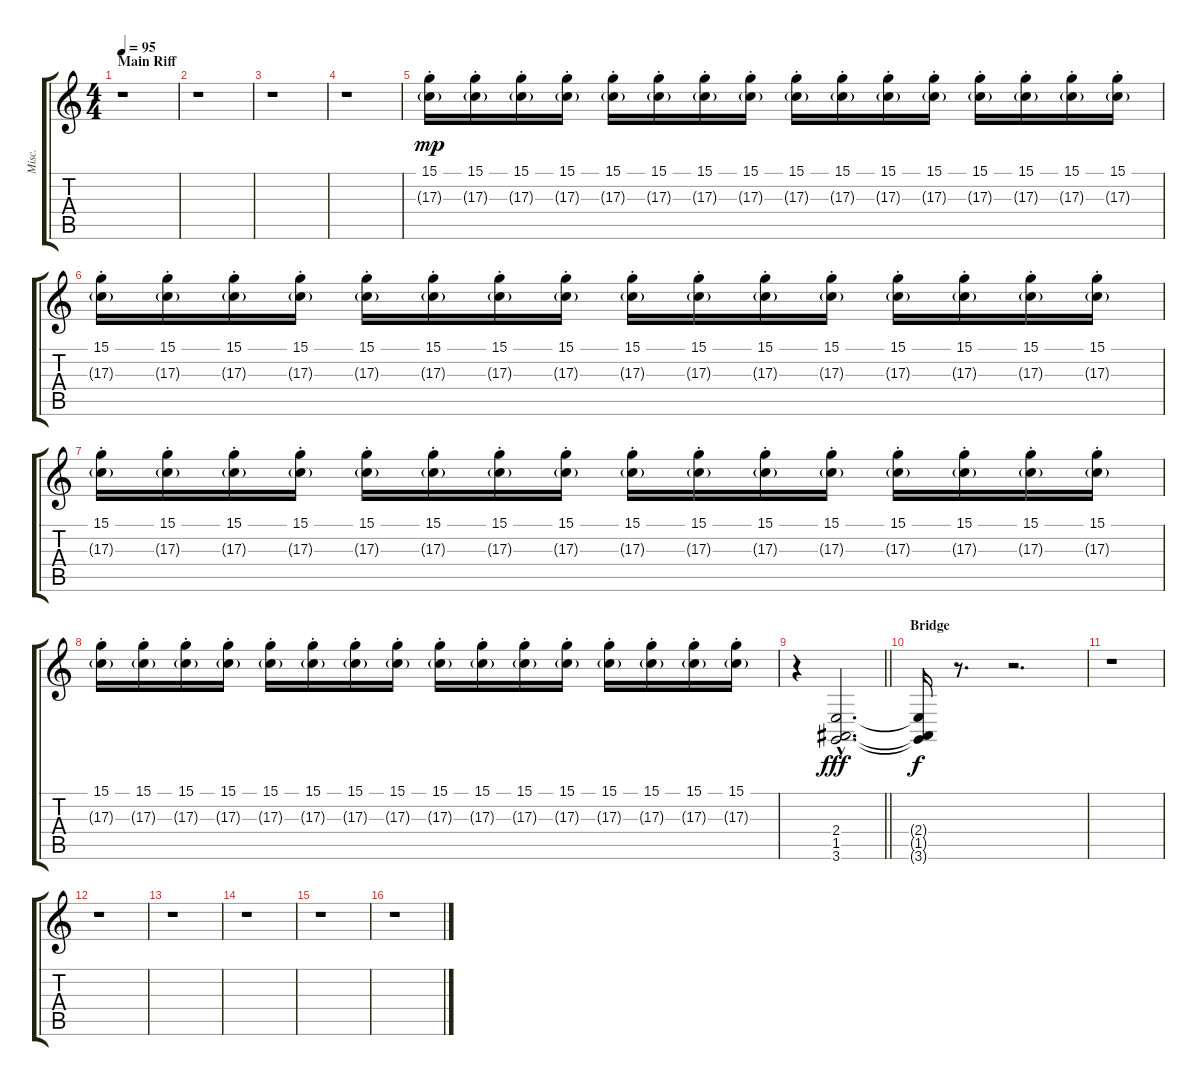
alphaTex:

\track ("Misc." "Misc.") {instrument pad7halo}
\staff {score tabs}
\tuning (E4 B3 G3 D3 A2 E2) {hide}
\ts (4 4)
\section ("" "Main Riff")
\tempo 95
\clef g2
\ks c
r.1{dy f} |
r.1 |
r.1 |
r.1 |
(15.1{st} 17.3{g st}).16{dy mp volume 8 instrument pad3polysynth} (15.1{st} 17.3{g st}).16 (15.1{st} 17.3{g st}).16 (15.1{st} 17.3{g st}).16 (15.1{st} 17.3{g st}).16 (15.1{st} 17.3{g st}).16 (15.1{st} 17.3{g st}).16 (15.1{st} 17.3{g st}).16 (15.1{st} 17.3{g st}).16 (15.1{st} 17.3{g st}).16 (15.1{st} 17.3{g st}).16 (15.1{st} 17.3{g st}).16 (15.1{st} 17.3{g st}).16 (15.1{st} 17.3{g st}).16 (15.1{st} 17.3{g st}).16 (15.1{st} 17.3{g st}).16 |
(15.1{st} 17.3{g st}).16 (15.1{st} 17.3{g st}).16 (15.1{st} 17.3{g st}).16 (15.1{st} 17.3{g st}).16 (15.1{st} 17.3{g st}).16 (15.1{st} 17.3{g st}).16 (15.1{st} 17.3{g st}).16 (15.1{st} 17.3{g st}).16 (15.1{st} 17.3{g st}).16 (15.1{st} 17.3{g st}).16 (15.1{st} 17.3{g st}).16 (15.1{st} 17.3{g st}).16 (15.1{st} 17.3{g st}).16 (15.1{st} 17.3{g st}).16 (15.1{st} 17.3{g st}).16 (15.1{st} 17.3{g st}).16 |
(15.1{st} 17.3{g st}).16 (15.1{st} 17.3{g st}).16 (15.1{st} 17.3{g st}).16 (15.1{st} 17.3{g st}).16 (15.1{st} 17.3{g st}).16 (15.1{st} 17.3{g st}).16 (15.1{st} 17.3{g st}).16 (15.1{st} 17.3{g st}).16 (15.1{st} 17.3{g st}).16 (15.1{st} 17.3{g st}).16 (15.1{st} 17.3{g st}).16 (15.1{st} 17.3{g st}).16 (15.1{st} 17.3{g st}).16 (15.1{st} 17.3{g st}).16 (15.1{st} 17.3{g st}).16 (15.1{st} 17.3{g st}).16 |
(15.1{st} 17.3{g st}).16 (15.1{st} 17.3{g st}).16 (15.1{st} 17.3{g st}).16 (15.1{st} 17.3{g st}).16 (15.1{st} 17.3{g st}).16 (15.1{st} 17.3{g st}).16 (15.1{st} 17.3{g st}).16 (15.1{st} 17.3{g st}).16 (15.1{st} 17.3{g st}).16 (15.1{st} 17.3{g st}).16 (15.1{st} 17.3{g st}).16 (15.1{st} 17.3{g st}).16 (15.1{st} 17.3{g st}).16 (15.1{st} 17.3{g st}).16 (15.1{st} 17.3{g st}).16 (15.1{st} 17.3{g st}).16 |
\barLineRight lightlight
r.4{volume 0} (2.4{hac} 1.5{hac} 3.6{hac}).2{d dy fff volume 16 instrument pad4choir} |
\section ("" "Bridge")
(2.4{t} 1.5{t} 3.6{t}).16{dy f} r.8{d volume 0} r.2{d} |
r.1 |
r.1 |
r.1 |
r.1 |
r.1 |
r.1
